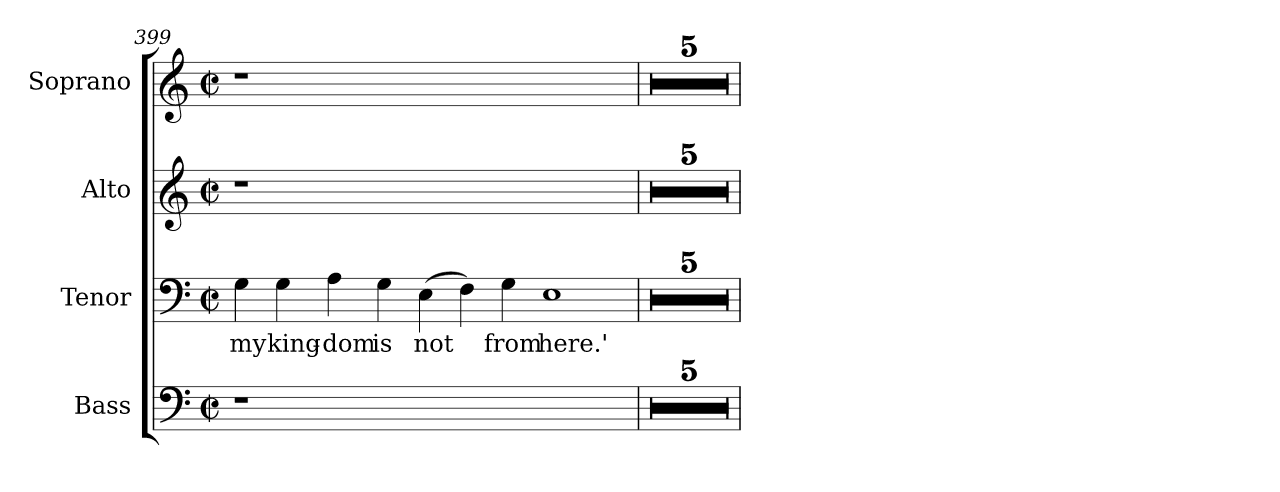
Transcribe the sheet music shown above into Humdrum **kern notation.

**kern	**kern	**text	**kern	**kern
*part4	*part3	*part3	*part2	*part1
*staff4	*staff3	*staff3	*staff2	*staff1
*I"Bass	*I"Tenor	*	*I"Alto	*I"Soprano
*clefF4	*clefF4	*	*clefG2	*clefG2
*	*ITrd7c12	*	*	*
*k[]	*k[]	*	*k[]	*k[]
*C:	*C:	*	*C:	*C:
*M2/2	*M2/2	*	*M2/2	*M2/2
*met(c|)	*met(c|)	*	*met(c|)	*met(c|)
=399	=399	=399	=399	=399
!LO:N:vis=1	!	!	!	!
!	!	!LO:LY:b:color=#000000	!LO:N:vis=1	!LO:N:vis=1
1r	4GGi\	my	1r	1r
!	!	!LO:LY:b:color=#000000	!	!
.	4GGi\	king-	.	.
!	!	!LO:LY:b:color=#000000	!	!
.	4AAi\	-dom	.	.
!	!	!LO:LY:b:color=#000000	!	!
.	4GGi\	is	.	.
!	!	!LO:LY:b:color=#000000	!	!
1..ryy	(4EEi\	not	1..ryy	1..ryy
.	4FFi\)	.	.	.
!	!	!LO:LY:b:color=#000000	!	!
.	4GGi\	from	.	.
!	!	!LO:LY:b:color=#000000	!	!
.	1EEi	here.'	.	.
=400	=400	=400	=400	=400
*	*stria0	*	*	*
1r	1r	.	1r	1r
=401	=401	=401	=401	=401
1r	1r	.	1r	1r
=402	=402	=402	=402	=402
1r	1r	.	1r	1r
=403	=403	=403	=403	=403
1r	1r	.	1r	1r
!!LO:LB:g=z
=404	=404	=404	=404	=404
1r	1r	.	1r	1r
=	=	=	=	=
*-	*-	*-	*-	*-
